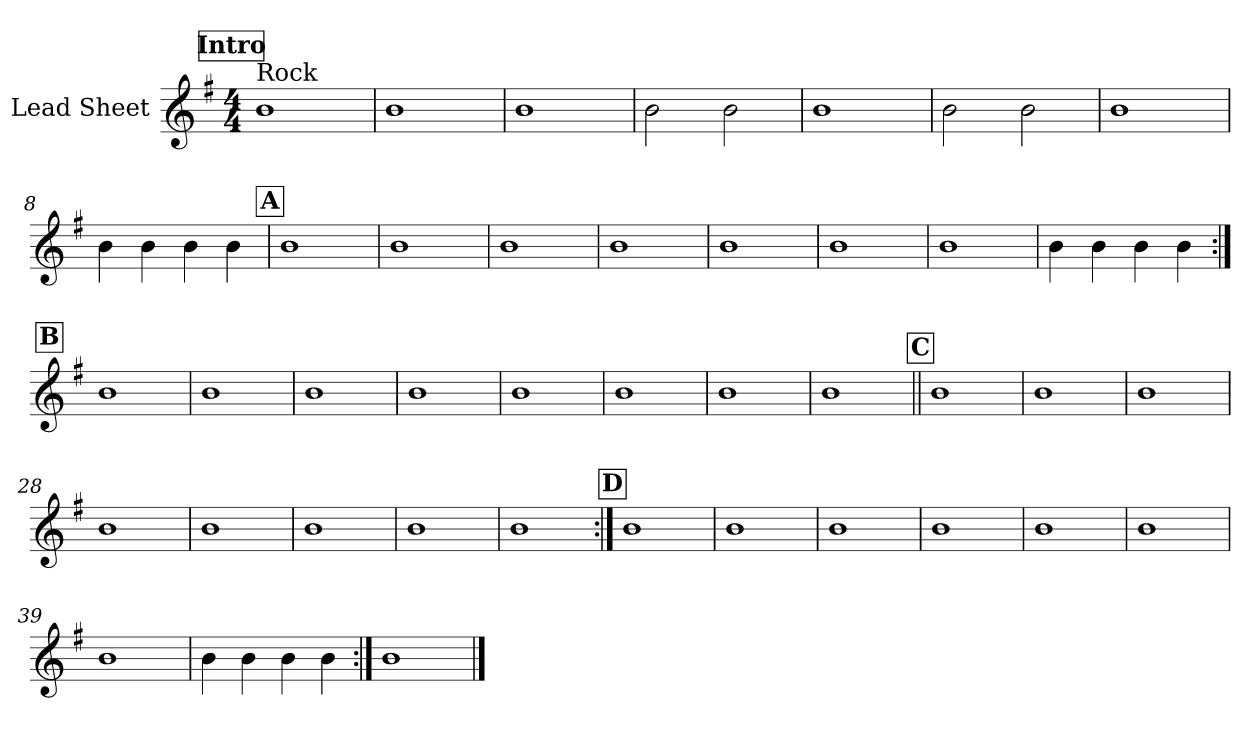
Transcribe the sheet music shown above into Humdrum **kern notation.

**kern
*part1
*staff1
*I"Lead Sheet
*clefG2
*k[f#]
*G:
*M4/4
*MM100
!!LO:REH:place=s1:a:fs=14:t=Intro
=1
!LO:TX:a:t=Rock
1b
=2
1b
=3
1b
=4
2b\
2b\
!!LO:LB:g=z
=5
1b
=6
2b\
2b\
=7
1b
=8
4b\
4b\
4b\
4b\
!!LO:LB:g=z
!!LO:REH:place=s1:a:fs=14:t=A
=9
1b
=10
1b
=11
1b
=12
1b
!!LO:LB:g=z
=13
1b
=14
1b
=15
1b
=16
4b\
4b\
4b\
4b\
!!LO:LB:g=z
!!LO:REH:place=s1:a:fs=14:t=B
=17:|!
1b
=18
1b
=19
1b
=20
1b
!!LO:LB:g=z
=21
1b
=22
1b
=23
1b
=24
1b
!!LO:LB:g=z
!!LO:REH:place=s1:a:fs=14:t=C
=25||
1b
=26
1b
=27
1b
=28
1b
!!LO:LB:g=z
=29
1b
=30
1b
=31
1b
=32
1b
!!LO:LB:g=z
!!LO:REH:place=s1:a:fs=14:t=D
=33:|!
1b
=34
1b
=35
1b
=36
1b
!!LO:LB:g=z
=37
1b
=38
1b
=39
1b
=40
4b\
4b\
4b\
4b\
!!LO:PB:g=z
=41:|!
1b
==
*-
